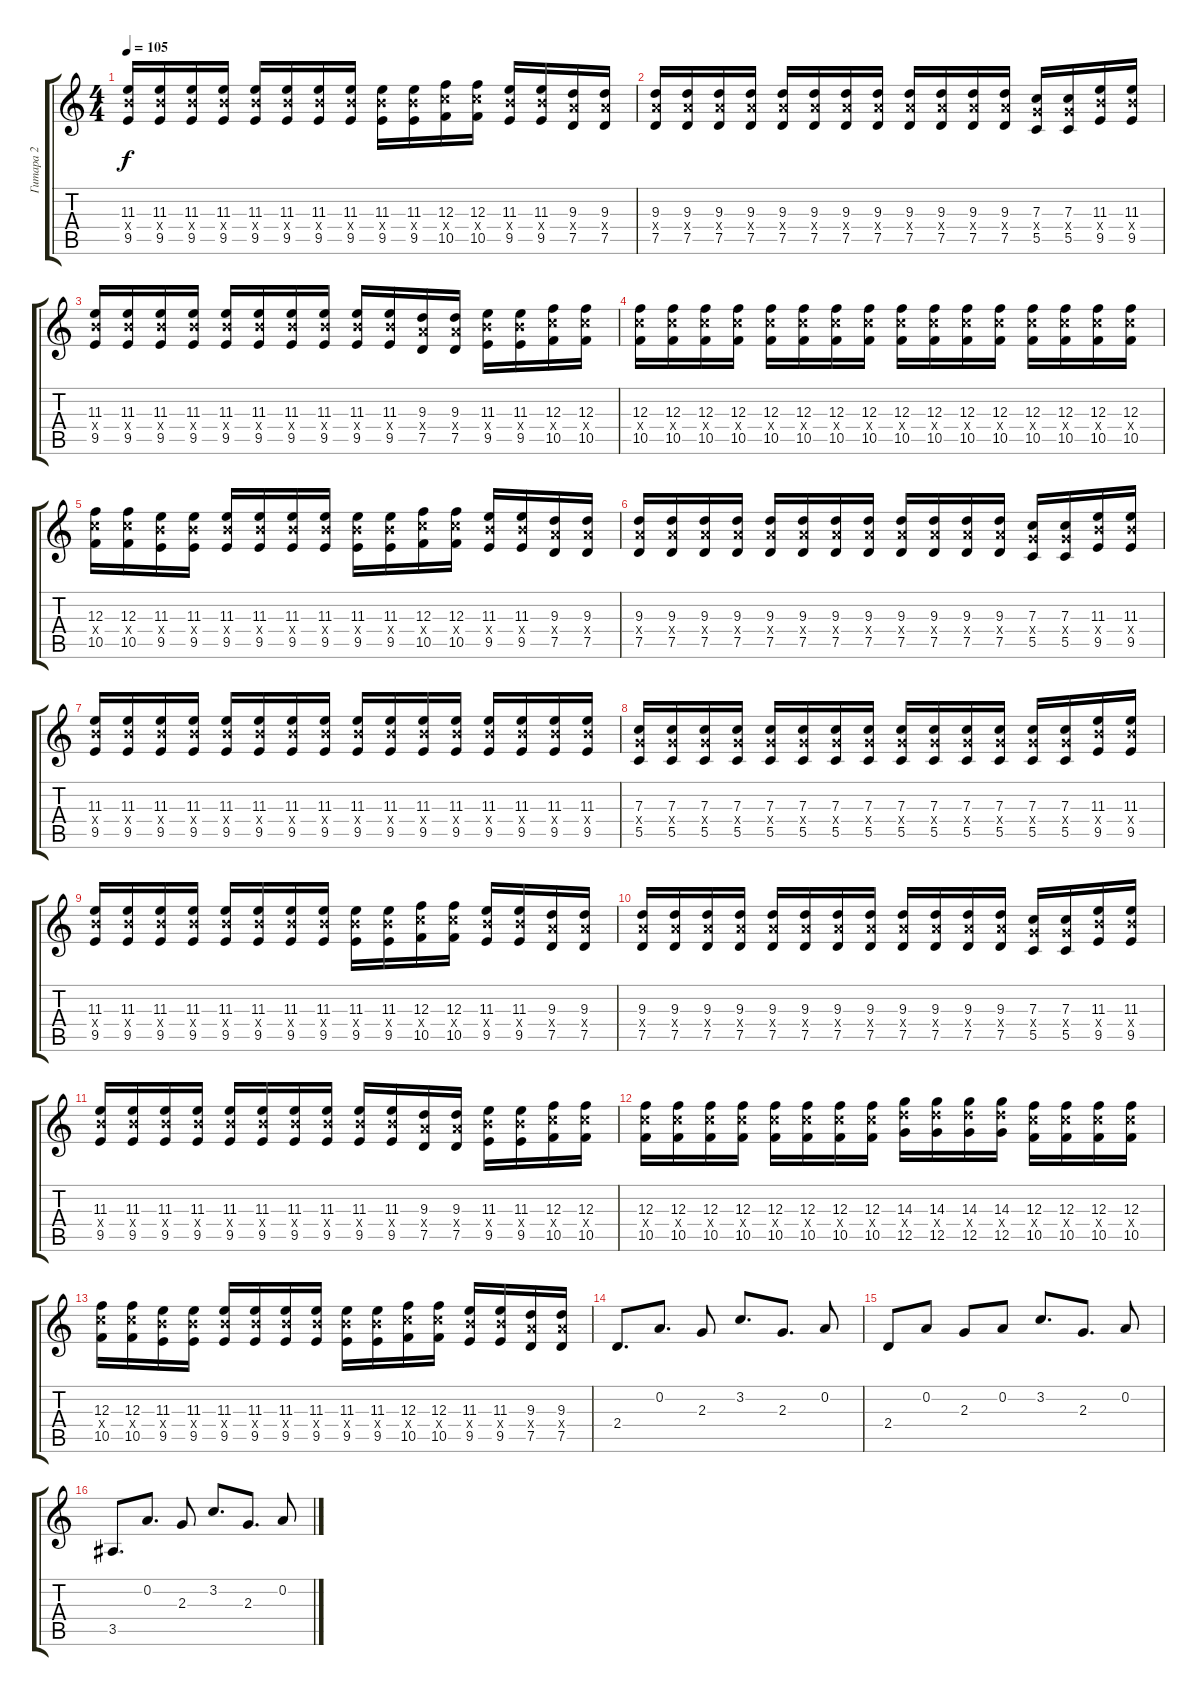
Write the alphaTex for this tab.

\track ("Гитара 2" "Гитара 2") {instrument distortionguitar}
\staff {score tabs}
\tuning (D4 A3 F3 C3 G2 C2) {hide}
\ts (4 4)
\tempo 105
\clef g2
\ks c
(11.3 11.4{x} 9.5).16{dy f} (11.3 11.4{x} 9.5).16 (11.3 11.4{x} 9.5).16 (11.3 11.4{x} 9.5).16 (11.3 11.4{x} 9.5).16 (11.3 11.4{x} 9.5).16 (11.3 11.4{x} 9.5).16 (11.3 11.4{x} 9.5).16 (11.3 11.4{x} 9.5).16 (11.3 11.4{x} 9.5).16 (12.3 12.4{x} 10.5).16 (12.3 12.4{x} 10.5).16 (11.3 11.4{x} 9.5).16 (11.3 11.4{x} 9.5).16 (9.3 9.4{x} 7.5).16 (9.3 9.4{x} 7.5).16 |
(9.3 9.4{x} 7.5).16 (9.3 9.4{x} 7.5).16 (9.3 9.4{x} 7.5).16 (9.3 9.4{x} 7.5).16 (9.3 9.4{x} 7.5).16 (9.3 9.4{x} 7.5).16 (9.3 9.4{x} 7.5).16 (9.3 9.4{x} 7.5).16 (9.3 9.4{x} 7.5).16 (9.3 9.4{x} 7.5).16 (9.3 9.4{x} 7.5).16 (9.3 9.4{x} 7.5).16 (7.3 7.4{x} 5.5).16 (7.3 7.4{x} 5.5).16 (11.3 11.4{x} 9.5).16 (11.3 11.4{x} 9.5).16 |
(11.3 11.4{x} 9.5).16 (11.3 11.4{x} 9.5).16 (11.3 11.4{x} 9.5).16 (11.3 11.4{x} 9.5).16 (11.3 11.4{x} 9.5).16 (11.3 11.4{x} 9.5).16 (11.3 11.4{x} 9.5).16 (11.3 11.4{x} 9.5).16 (11.3 11.4{x} 9.5).16 (11.3 11.4{x} 9.5).16 (9.3 9.4{x} 7.5).16 (9.3 9.4{x} 7.5).16 (11.3 11.4{x} 9.5).16 (11.3 11.4{x} 9.5).16 (12.3 12.4{x} 10.5).16 (12.3 12.4{x} 10.5).16 |
(12.3 12.4{x} 10.5).16 (12.3 12.4{x} 10.5).16 (12.3 12.4{x} 10.5).16 (12.3 12.4{x} 10.5).16 (12.3 12.4{x} 10.5).16 (12.3 12.4{x} 10.5).16 (12.3 12.4{x} 10.5).16 (12.3 12.4{x} 10.5).16 (12.3 12.4{x} 10.5).16 (12.3 12.4{x} 10.5).16 (12.3 12.4{x} 10.5).16 (12.3 12.4{x} 10.5).16 (12.3 12.4{x} 10.5).16 (12.3 12.4{x} 10.5).16 (12.3 12.4{x} 10.5).16 (12.3 12.4{x} 10.5).16 |
(12.3 12.4{x} 10.5).16 (12.3 12.4{x} 10.5).16 (11.3 11.4{x} 9.5).16 (11.3 11.4{x} 9.5).16 (11.3 11.4{x} 9.5).16 (11.3 11.4{x} 9.5).16 (11.3 11.4{x} 9.5).16 (11.3 11.4{x} 9.5).16 (11.3 11.4{x} 9.5).16 (11.3 11.4{x} 9.5).16 (12.3 12.4{x} 10.5).16 (12.3 12.4{x} 10.5).16 (11.3 11.4{x} 9.5).16 (11.3 11.4{x} 9.5).16 (9.3 9.4{x} 7.5).16 (9.3 9.4{x} 7.5).16 |
(9.3 9.4{x} 7.5).16 (9.3 9.4{x} 7.5).16 (9.3 9.4{x} 7.5).16 (9.3 9.4{x} 7.5).16 (9.3 9.4{x} 7.5).16 (9.3 9.4{x} 7.5).16 (9.3 9.4{x} 7.5).16 (9.3 9.4{x} 7.5).16 (9.3 9.4{x} 7.5).16 (9.3 9.4{x} 7.5).16 (9.3 9.4{x} 7.5).16 (9.3 9.4{x} 7.5).16 (7.3 7.4{x} 5.5).16 (7.3 7.4{x} 5.5).16 (11.3 11.4{x} 9.5).16 (11.3 11.4{x} 9.5).16 |
(11.3 11.4{x} 9.5).16 (11.3 11.4{x} 9.5).16 (11.3 11.4{x} 9.5).16 (11.3 11.4{x} 9.5).16 (11.3 11.4{x} 9.5).16 (11.3 11.4{x} 9.5).16 (11.3 11.4{x} 9.5).16 (11.3 11.4{x} 9.5).16 (11.3 11.4{x} 9.5).16 (11.3 11.4{x} 9.5).16 (11.3 11.4{x} 9.5).16 (11.3 11.4{x} 9.5).16 (11.3 11.4{x} 9.5).16 (11.3 11.4{x} 9.5).16 (11.3 11.4{x} 9.5).16 (11.3 11.4{x} 9.5).16 |
(7.3 7.4{x} 5.5).16 (7.3 7.4{x} 5.5).16 (7.3 7.4{x} 5.5).16 (7.3 7.4{x} 5.5).16 (7.3 7.4{x} 5.5).16 (7.3 7.4{x} 5.5).16 (7.3 7.4{x} 5.5).16 (7.3 7.4{x} 5.5).16 (7.3 7.4{x} 5.5).16 (7.3 7.4{x} 5.5).16 (7.3 7.4{x} 5.5).16 (7.3 7.4{x} 5.5).16 (7.3 7.4{x} 5.5).16 (7.3 7.4{x} 5.5).16 (11.3 11.4{x} 9.5).16 (11.3 11.4{x} 9.5).16 |
(11.3 11.4{x} 9.5).16 (11.3 11.4{x} 9.5).16 (11.3 11.4{x} 9.5).16 (11.3 11.4{x} 9.5).16 (11.3 11.4{x} 9.5).16 (11.3 11.4{x} 9.5).16 (11.3 11.4{x} 9.5).16 (11.3 11.4{x} 9.5).16 (11.3 11.4{x} 9.5).16 (11.3 11.4{x} 9.5).16 (12.3 12.4{x} 10.5).16 (12.3 12.4{x} 10.5).16 (11.3 11.4{x} 9.5).16 (11.3 11.4{x} 9.5).16 (9.3 9.4{x} 7.5).16 (9.3 9.4{x} 7.5).16 |
(9.3 9.4{x} 7.5).16 (9.3 9.4{x} 7.5).16 (9.3 9.4{x} 7.5).16 (9.3 9.4{x} 7.5).16 (9.3 9.4{x} 7.5).16 (9.3 9.4{x} 7.5).16 (9.3 9.4{x} 7.5).16 (9.3 9.4{x} 7.5).16 (9.3 9.4{x} 7.5).16 (9.3 9.4{x} 7.5).16 (9.3 9.4{x} 7.5).16 (9.3 9.4{x} 7.5).16 (7.3 7.4{x} 5.5).16 (7.3 7.4{x} 5.5).16 (11.3 11.4{x} 9.5).16 (11.3 11.4{x} 9.5).16 |
(11.3 11.4{x} 9.5).16 (11.3 11.4{x} 9.5).16 (11.3 11.4{x} 9.5).16 (11.3 11.4{x} 9.5).16 (11.3 11.4{x} 9.5).16 (11.3 11.4{x} 9.5).16 (11.3 11.4{x} 9.5).16 (11.3 11.4{x} 9.5).16 (11.3 11.4{x} 9.5).16 (11.3 11.4{x} 9.5).16 (9.3 9.4{x} 7.5).16 (9.3 9.4{x} 7.5).16 (11.3 11.4{x} 9.5).16 (11.3 11.4{x} 9.5).16 (12.3 12.4{x} 10.5).16 (12.3 12.4{x} 10.5).16 |
(12.3 12.4{x} 10.5).16 (12.3 12.4{x} 10.5).16 (12.3 12.4{x} 10.5).16 (12.3 12.4{x} 10.5).16 (12.3 12.4{x} 10.5).16 (12.3 12.4{x} 10.5).16 (12.3 12.4{x} 10.5).16 (12.3 12.4{x} 10.5).16 (14.3 14.4{x} 12.5).16 (14.3 14.4{x} 12.5).16 (14.3 14.4{x} 12.5).16 (14.3 14.4{x} 12.5).16 (12.3 12.4{x} 10.5).16 (12.3 12.4{x} 10.5).16 (12.3 12.4{x} 10.5).16 (12.3 12.4{x} 10.5).16 |
(12.3 12.4{x} 10.5).16 (12.3 12.4{x} 10.5).16 (11.3 11.4{x} 9.5).16 (11.3 11.4{x} 9.5).16 (11.3 11.4{x} 9.5).16 (11.3 11.4{x} 9.5).16 (11.3 11.4{x} 9.5).16 (11.3 11.4{x} 9.5).16 (11.3 11.4{x} 9.5).16 (11.3 11.4{x} 9.5).16 (12.3 12.4{x} 10.5).16 (12.3 12.4{x} 10.5).16 (11.3 11.4{x} 9.5).16 (11.3 11.4{x} 9.5).16 (9.3 9.4{x} 7.5).16 (9.3 9.4{x} 7.5).16 |
2.4.8{d instrument acousticguitarsteel} 0.2.8{d} 2.3.8 3.2.8{d} 2.3.8{d} 0.2.8 |
2.4.8 0.2.8 2.3.8 0.2.8 3.2.8{d} 2.3.8{d} 0.2.8 |
3.5.8{d} 0.2.8{d} 2.3.8 3.2.8{d} 2.3.8{d} 0.2.8
